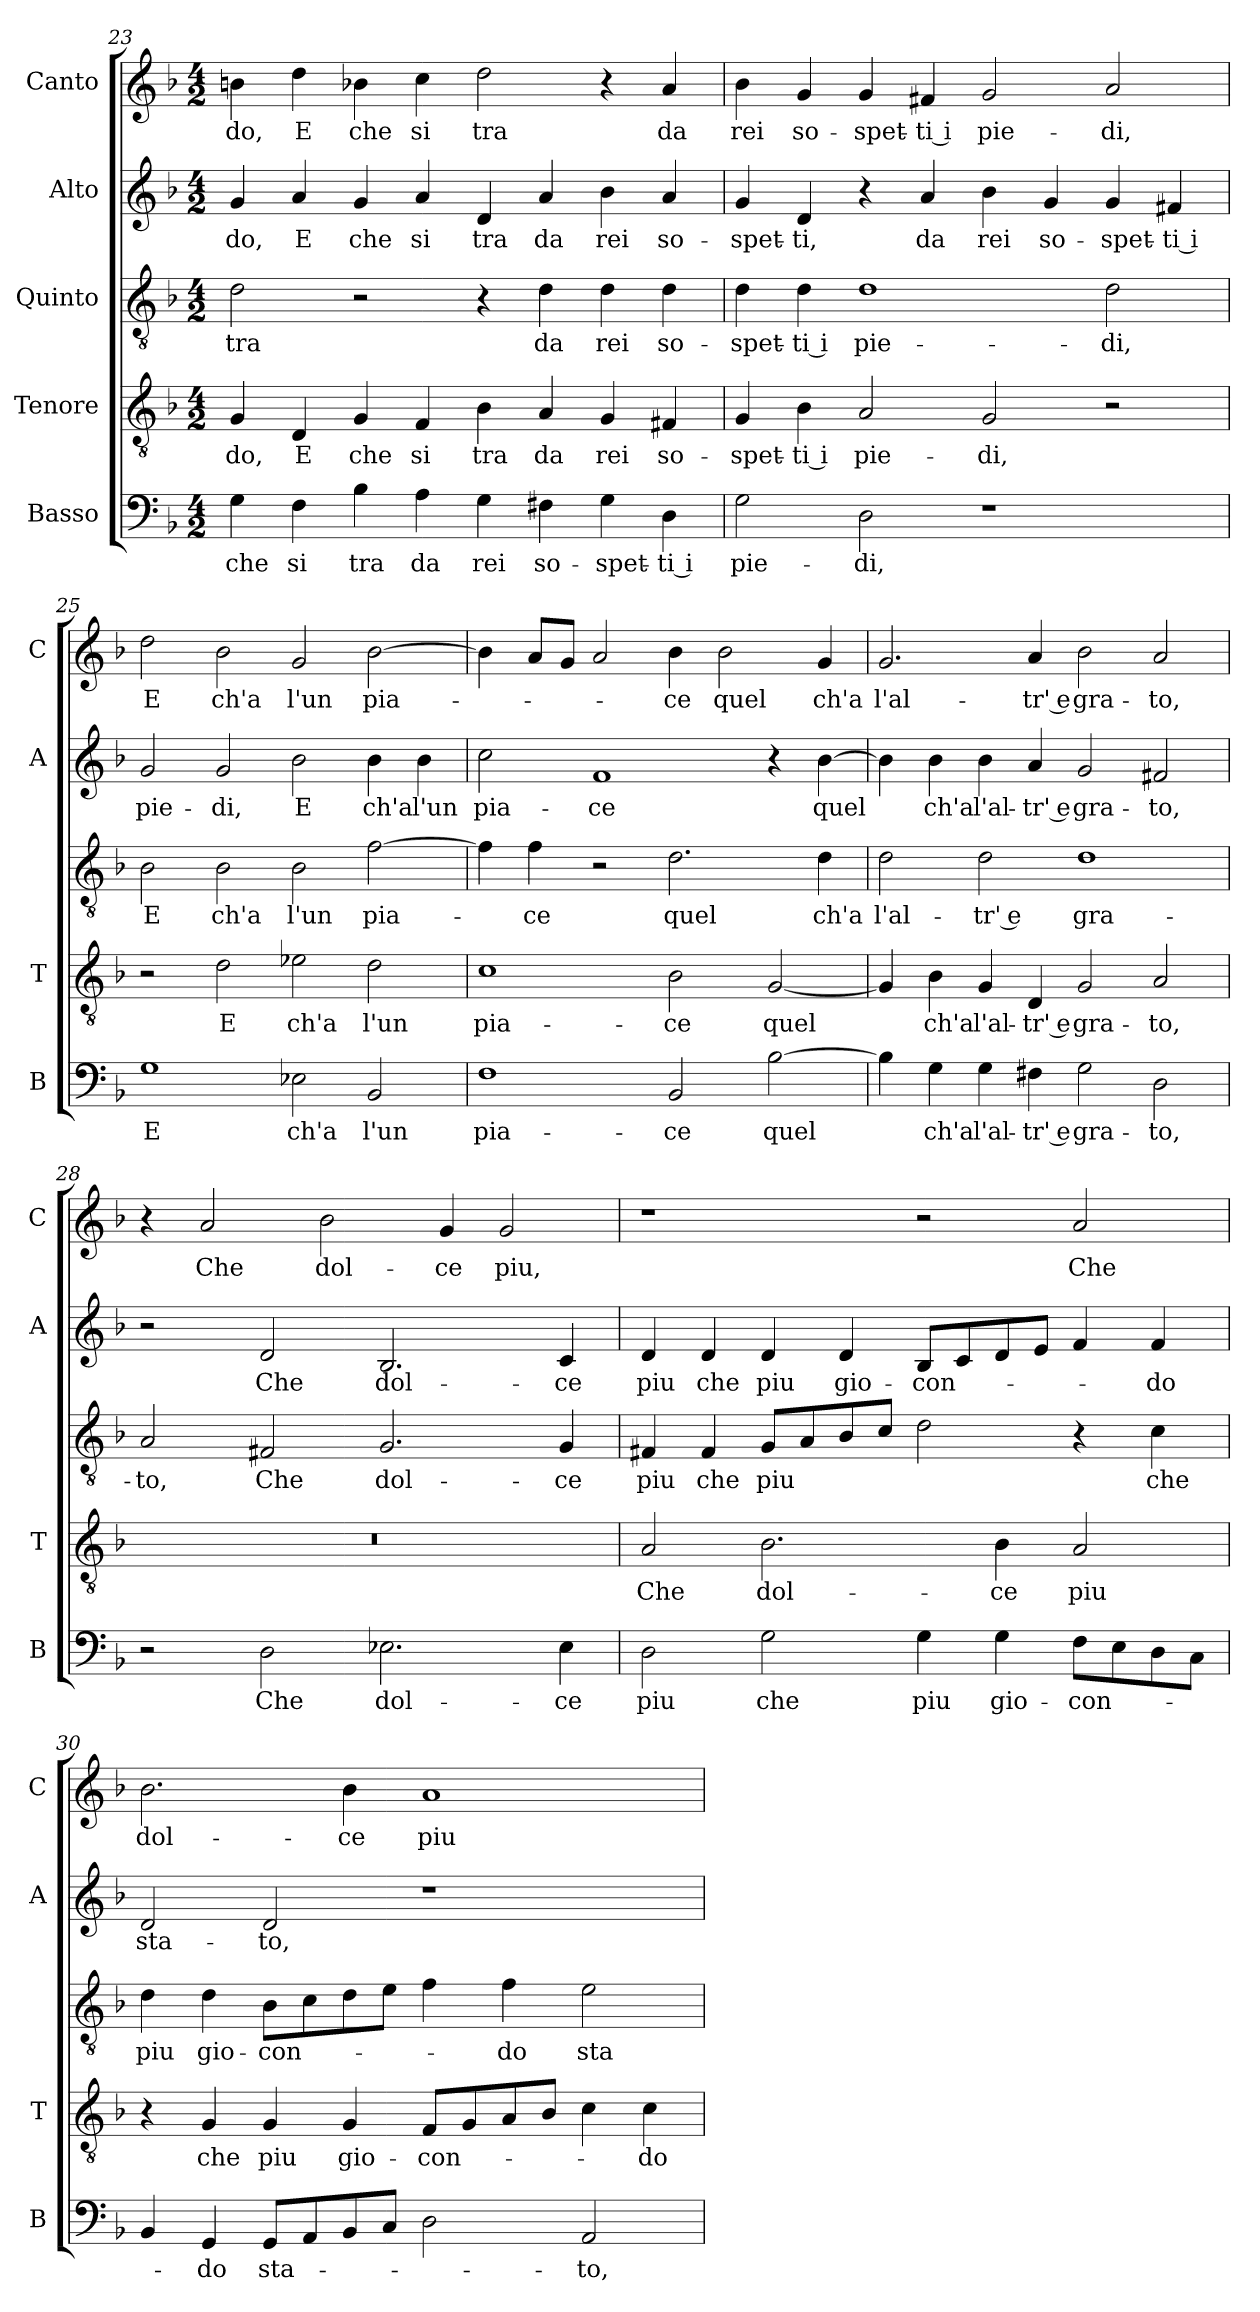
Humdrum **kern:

**kern	**text	**kern	**text	**kern	**text	**kern	**text	**kern	**text
*part5	*part5	*part4	*part4	*part3	*part3	*part2	*part2	*part1	*part1
*staff5	*staff5	*staff4	*staff4	*staff3	*staff3	*staff2	*staff2	*staff1	*staff1
*I"Basso	*	*I"Tenore	*	*I"Quinto	*	*I"Alto	*	*I"Canto	*
*I'B	*	*I'T	*	*	*	*I'A	*	*I'C	*
!!LO:PB:g=z
*clefF4	*	*clefGv2	*	*clefGv2	*	*clefG2	*	*clefG2	*
*k[b-]	*	*k[b-]	*	*k[b-]	*	*k[b-]	*	*k[b-]	*
*F:	*	*F:	*	*F:	*	*F:	*	*F:	*
*M4/2	*	*M4/2	*	*M4/2	*	*M4/2	*	*M4/2	*
=23	=23	=23	=23	=23	=23	=23	=23	=23	=23
!	!LO:LY:b	!	!LO:LY:b	!	!LO:LY:b	!	!LO:LY:b	!	!LO:LY:b
4G\	che	4G/	-do,	2d\	tra	4g/	-do,	4bn\	-do,
!	!LO:LY:b	!	!LO:LY:b	!	!	!	!LO:LY:b	!	!LO:LY:b
4F\	si	4D/	E	.	.	4a/	E	4dd\	E
!	!LO:LY:b	!	!LO:LY:b	!	!	!	!LO:LY:b	!	!LO:LY:b
4B-\	tra	4G/	che	2r	.	4g/	che	4b-X\	che
!	!LO:LY:b	!	!LO:LY:b	!	!	!	!LO:LY:b	!	!LO:LY:b
4A\	da	4F/	si	.	.	4a/	si	4cc\	si
!	!LO:LY:b	!	!LO:LY:b	!	!	!	!LO:LY:b	!	!LO:LY:b
4G\	rei	4B-\	tra	4r	.	4d/	tra	2dd\	tra
!	!LO:LY:b	!	!LO:LY:b	!	!LO:LY:b	!	!LO:LY:b	!	!
4F#X\	so-	4A/	da	4d\	da	4a/	da	.	.
!	!LO:LY:b	!	!LO:LY:b	!	!LO:LY:b	!	!LO:LY:b	!	!
4G\	-spet-	4G/	rei	4d\	rei	4b-\	rei	4r	.
!	!LO:LY:b	!	!LO:LY:b	!	!LO:LY:b	!	!LO:LY:b	!	!LO:LY:b
4D\	-ti i	4F#X/	so-	4d\	so-	4a/	so-	4a/	da
=24	=24	=24	=24	=24	=24	=24	=24	=24	=24
!	!LO:LY:b	!	!LO:LY:b	!	!LO:LY:b	!	!LO:LY:b	!	!LO:LY:b
2G\	pie-	4G/	-spet-	4d\	-spet-	4g/	-spet-	4b-\	rei
!	!	!	!LO:LY:b	!	!LO:LY:b	!	!LO:LY:b	!	!LO:LY:b
.	.	4B-\	-ti i	4d\	-ti i	4d/	-ti,	4g/	so-
!	!LO:LY:b	!	!LO:LY:b	!	!LO:LY:b	!	!	!	!LO:LY:b
2D\	-di,	2A/	pie-	1d	pie-	4r	.	4g/	-spet-
!	!	!	!	!	!	!	!LO:LY:b	!	!LO:LY:b
.	.	.	.	.	.	4a/	da	4f#X/	-ti i
!	!	!	!LO:LY:b	!	!	!	!LO:LY:b	!	!LO:LY:b
1r	.	2G/	-di,	.	.	4b-\	rei	2g/	pie-
!	!	!	!	!	!	!	!LO:LY:b	!	!
.	.	.	.	.	.	4g/	so-	.	.
!	!	!	!	!	!LO:LY:b	!	!LO:LY:b	!	!LO:LY:b
.	.	2r	.	2d\	-di,	4g/	-spet-	2a/	-di,
!	!	!	!	!	!	!	!LO:LY:b	!	!
.	.	.	.	.	.	4f#X/	-ti i	.	.
=25	=25	=25	=25	=25	=25	=25	=25	=25	=25
!	!LO:LY:b	!	!	!	!LO:LY:b	!	!LO:LY:b	!	!LO:LY:b
1G	E	2r	.	2B-\	E	2g/	pie-	2dd\	E
!	!	!	!LO:LY:b	!	!LO:LY:b	!	!LO:LY:b	!	!LO:LY:b
.	.	2d\	E	2B-\	ch'a	2g/	-di,	2b-\	ch'a
!	!LO:LY:b	!	!LO:LY:b	!	!LO:LY:b	!	!LO:LY:b	!	!LO:LY:b
2E-X\	ch'a	2e-X\	ch'a	2B-\	l'un	2b-\	E	2g/	l'un
!	!LO:LY:b	!	!LO:LY:b	!	!LO:LY:b	!	!LO:LY:b	!	!LO:LY:b
2BB-/	l'un	2d\	l'un	[2f\	pia-	4b-\	ch'a	[2b-\	pia-
!	!	!	!	!	!	!	!LO:LY:b	!	!
.	.	.	.	.	.	4b-\	l'un	.	.
=26	=26	=26	=26	=26	=26	=26	=26	=26	=26
!	!LO:LY:b	!	!LO:LY:b	!	!	!	!LO:LY:b	!	!
1F	pia-	1c	pia-	4f\]	.	2cc\	pia-	4b-\]	.
!	!	!	!	!	!LO:LY:b	!	!	!	!
.	.	.	.	4f\	-ce	.	.	8a/L	.
.	.	.	.	.	.	.	.	8g/J	.
!	!	!	!	!	!	!	!LO:LY:b	!	!
.	.	.	.	2r	.	1f	-ce	2a/	.
!	!LO:LY:b	!	!LO:LY:b	!	!LO:LY:b	!	!	!	!LO:LY:b
2BB-/	-ce	2B-\	-ce	2.d\	quel	.	.	4b-\	-ce
!	!	!	!	!	!	!	!	!	!LO:LY:b
.	.	.	.	.	.	.	.	2b-\	quel
!	!LO:LY:b	!	!LO:LY:b	!	!	!	!	!	!
[2B-\	quel	[2G/	quel	.	.	4r	.	.	.
!	!	!	!	!	!LO:LY:b	!	!LO:LY:b	!	!LO:LY:b
.	.	.	.	4d\	ch'a	[4b-\	quel	4g/	ch'a
!!LO:LB:g=z
=27	=27	=27	=27	=27	=27	=27	=27	=27	=27
!	!	!	!	!	!LO:LY:b	!	!	!	!LO:LY:b
4B-\]	.	4G/]	.	2d\	l'al-	4b-\]	.	2.g/	l'al-
!	!LO:LY:b	!	!LO:LY:b	!	!	!	!LO:LY:b	!	!
4G\	ch'a	4B-\	ch'a	.	.	4b-\	ch'a	.	.
!	!LO:LY:b	!	!LO:LY:b	!	!LO:LY:b	!	!LO:LY:b	!	!
4G\	l'al-	4G/	l'al-	2d\	-tr' e	4b-\	l'al-	.	.
!	!LO:LY:b	!	!LO:LY:b	!	!	!	!LO:LY:b	!	!LO:LY:b
4F#X\	-tr' e	4D/	-tr' e	.	.	4a/	-tr' e	4a/	-tr' e
!	!LO:LY:b	!	!LO:LY:b	!	!LO:LY:b	!	!LO:LY:b	!	!LO:LY:b
2G\	gra-	2G/	gra-	1d	gra-	2g/	gra-	2b-\	gra-
!	!LO:LY:b	!	!LO:LY:b	!	!	!	!LO:LY:b	!	!LO:LY:b
2D\	-to,	2A/	-to,	.	.	2f#X/	-to,	2a/	-to,
=28	=28	=28	=28	=28	=28	=28	=28	=28	=28
!	!	!	!	!	!LO:LY:b	!	!	!	!
2r	.	0r	.	2A/	-to,	2r	.	4r	.
!	!	!	!	!	!	!	!	!	!LO:LY:b
.	.	.	.	.	.	.	.	2a/	Che
!	!LO:LY:b	!	!	!	!LO:LY:b	!	!LO:LY:b	!	!
2D\	Che	.	.	2F#X/	Che	2d/	Che	.	.
!	!	!	!	!	!	!	!	!	!LO:LY:b
.	.	.	.	.	.	.	.	2b-\	dol-
!	!LO:LY:b	!	!	!	!LO:LY:b	!	!LO:LY:b	!	!
2.E-X\	dol-	.	.	2.G/	dol-	2.B-/	dol-	.	.
!	!	!	!	!	!	!	!	!	!LO:LY:b
.	.	.	.	.	.	.	.	4g/	-ce
!	!	!	!	!	!	!	!	!	!LO:LY:b
.	.	.	.	.	.	.	.	2g/	piu,
!	!LO:LY:b	!	!	!	!LO:LY:b	!	!LO:LY:b	!	!
4E-\	-ce	.	.	4G/	-ce	4c/	-ce	.	.
=29	=29	=29	=29	=29	=29	=29	=29	=29	=29
!	!LO:LY:b	!	!LO:LY:b	!	!LO:LY:b	!	!LO:LY:b	!	!
2D\	piu	2A/	Che	4F#X/	piu	4d/	piu	1r	.
!	!	!	!	!	!LO:LY:b	!	!LO:LY:b	!	!
.	.	.	.	4F#/	che	4d/	che	.	.
!	!LO:LY:b	!	!LO:LY:b	!	!LO:LY:b	!	!LO:LY:b	!	!
2G\	che	2.B-\	dol-	8G/L	piu	4d/	piu	.	.
.	.	.	.	8A/	.	.	.	.	.
!	!	!	!	!	!	!	!LO:LY:b	!	!
.	.	.	.	8B-/	.	4d/	gio-	.	.
.	.	.	.	8c/J	.	.	.	.	.
!	!LO:LY:b	!	!	!	!	!	!LO:LY:b	!	!
4G\	piu	.	.	2d\	.	8B-/L	-con-	2r	.
.	.	.	.	.	.	8c/	.	.	.
!	!LO:LY:b	!	!LO:LY:b	!	!	!	!	!	!
4G\	gio-	4B-\	-ce	.	.	8d/	.	.	.
.	.	.	.	.	.	8e/J	.	.	.
!	!LO:LY:b	!	!LO:LY:b	!	!	!	!	!	!LO:LY:b
8F\L	-con-	2A/	piu	4r	.	4f/	.	2a/	Che
8E\	.	.	.	.	.	.	.	.	.
!	!	!	!	!	!LO:LY:b	!	!LO:LY:b	!	!
8D\	.	.	.	4c\	che	4f/	-do	.	.
8C\J	.	.	.	.	.	.	.	.	.
=30	=30	=30	=30	=30	=30	=30	=30	=30	=30
!	!	!	!	!	!LO:LY:b	!	!LO:LY:b	!	!LO:LY:b
4BB-/	.	4r	.	4d\	piu	2d/	sta-	2.b-\	dol-
!	!LO:LY:b	!	!LO:LY:b	!	!LO:LY:b	!	!	!	!
4GG/	-do	4G/	che	4d\	gio-	.	.	.	.
!	!LO:LY:b	!	!LO:LY:b	!	!LO:LY:b	!	!LO:LY:b	!	!
8GG/L	sta-	4G/	piu	8B-\L	-con-	2d/	-to,	.	.
8AA/	.	.	.	8c\	.	.	.	.	.
!	!	!	!LO:LY:b	!	!	!	!	!	!LO:LY:b
8BB-/	.	4G/	gio-	8d\	.	.	.	4b-\	-ce
8C/J	.	.	.	8e\J	.	.	.	.	.
!	!	!	!LO:LY:b	!	!	!	!	!	!LO:LY:b
2D\	.	8F/L	-con-	4f\	.	1r	.	1a	piu
.	.	8G/	.	.	.	.	.	.	.
!	!	!	!	!	!LO:LY:b	!	!	!	!
.	.	8A/	.	4f\	-do	.	.	.	.
.	.	8B-/J	.	.	.	.	.	.	.
!	!LO:LY:b	!	!	!	!LO:LY:b	!	!	!	!
2AA/	-to,	4c\	.	2e\	sta-	.	.	.	.
!	!	!	!LO:LY:b	!	!	!	!	!	!
.	.	4c\	-do	.	.	.	.	.	.
=	=	=	=	=	=	=	=	=	=
*-	*-	*-	*-	*-	*-	*-	*-	*-	*-
